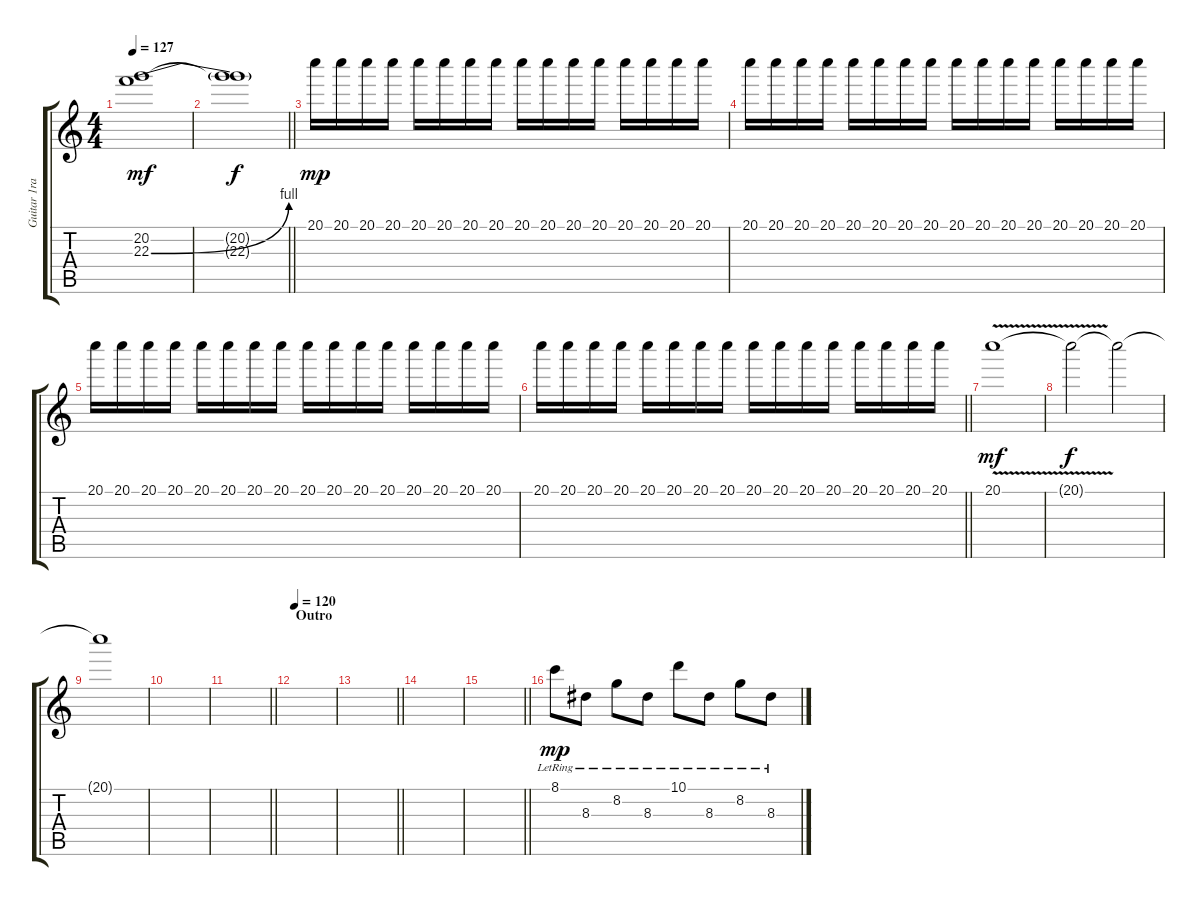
\track ("Guitar 1ra" "Guitar 1ra") {instrument electricguitarclean}
\staff {score tabs}
\tuning (E4 B3 G3 D3 A2 E2) {hide}
\ts (4 4)
\tempo 127
\clef g2
\ks c
(20.2 22.3{be (bend 0 0 60 4)}).1{dy mf} |
\barLineRight lightlight
(20.2{t} 22.3{t}).1{dy f} |
20.1.16{dy mp} 20.1.16 20.1.16 20.1.16 20.1.16 20.1.16 20.1.16 20.1.16 20.1.16 20.1.16 20.1.16 20.1.16 20.1.16 20.1.16 20.1.16 20.1.16 |
20.1.16 20.1.16 20.1.16 20.1.16 20.1.16 20.1.16 20.1.16 20.1.16 20.1.16 20.1.16 20.1.16 20.1.16 20.1.16 20.1.16 20.1.16 20.1.16 |
20.1.16 20.1.16 20.1.16 20.1.16 20.1.16 20.1.16 20.1.16 20.1.16 20.1.16 20.1.16 20.1.16 20.1.16 20.1.16 20.1.16 20.1.16 20.1.16 |
\barLineRight lightlight
20.1.16 20.1.16 20.1.16 20.1.16 20.1.16 20.1.16 20.1.16 20.1.16 20.1.16 20.1.16 20.1.16 20.1.16 20.1.16 20.1.16 20.1.16 20.1.16 |
20.1{v}.1{dy mf} |
20.1{t}.2{dy f} 20.1{t}.2{volume 1} |
20.1{t}.1 |
|
\barLineRight lightlight
|
\section ("" "Outro")
\tempo 120
|
\barLineRight lightlight
|
|
\barLineRight lightlight
|
8.1{lr}.8{dy mp volume 15 instrument electricguitarjazz} 8.3{lr}.8 8.2{lr}.8 8.3{lr}.8 10.1{lr}.8 8.3{lr}.8 8.2{lr}.8 8.3{lr}.8
